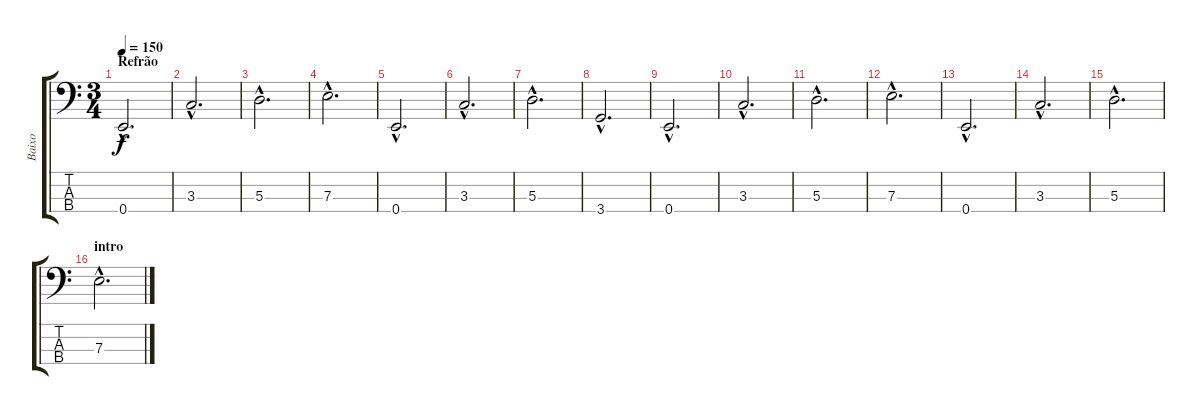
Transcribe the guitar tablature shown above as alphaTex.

\track ("Baixo" "Baixo") {instrument electricbasspick}
\staff {score tabs}
\tuning (G2 D2 A1 E1) {hide}
\ts (3 4)
\section ("" "Refrão")
\tempo 150
\clef f4
\ks c
0.4{hac}.2{d dy f} |
3.3{hac}.2{d} |
5.3{hac}.2{d} |
7.3{hac}.2{d} |
0.4{hac}.2{d} |
3.3{hac}.2{d} |
5.3{hac}.2{d} |
3.4{hac}.2{d} |
0.4{hac}.2{d} |
3.3{hac}.2{d} |
5.3{hac}.2{d} |
7.3{hac}.2{d} |
0.4{hac}.2{d} |
3.3{hac}.2{d} |
5.3{hac}.2{d} |
\section ("" "intro")
7.3{hac}.2{d}
